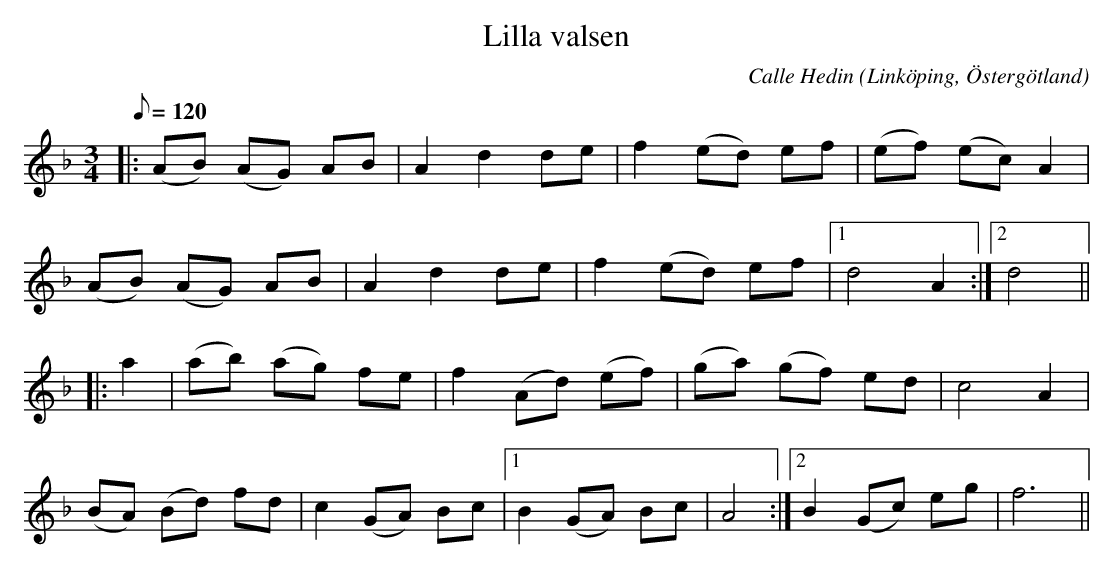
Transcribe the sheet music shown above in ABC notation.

X:1
T:Lilla valsen
C:Calle Hedin
O:Linköping, Östergötland
M:3/4
K:Dm
Q:120
|:(AB) (AG) AB|   A2 d2 de | f2 (ed) ef| (ef) (ec) A2 |
(AB) (AG) AB  |   A2 d2 de|f2 (ed) ef|1 d4 A2:|2 d4||
|:  a2|(ab) (ag) fe | f2 (Ad) (ef) | (ga) (gf) ed | c4 A2 |
 (BA) (Bd) fd| c2 (GA) Bc |1  B2 (GA) Bc | A4 :|2 B2 (Gc) eg | f6 ||
